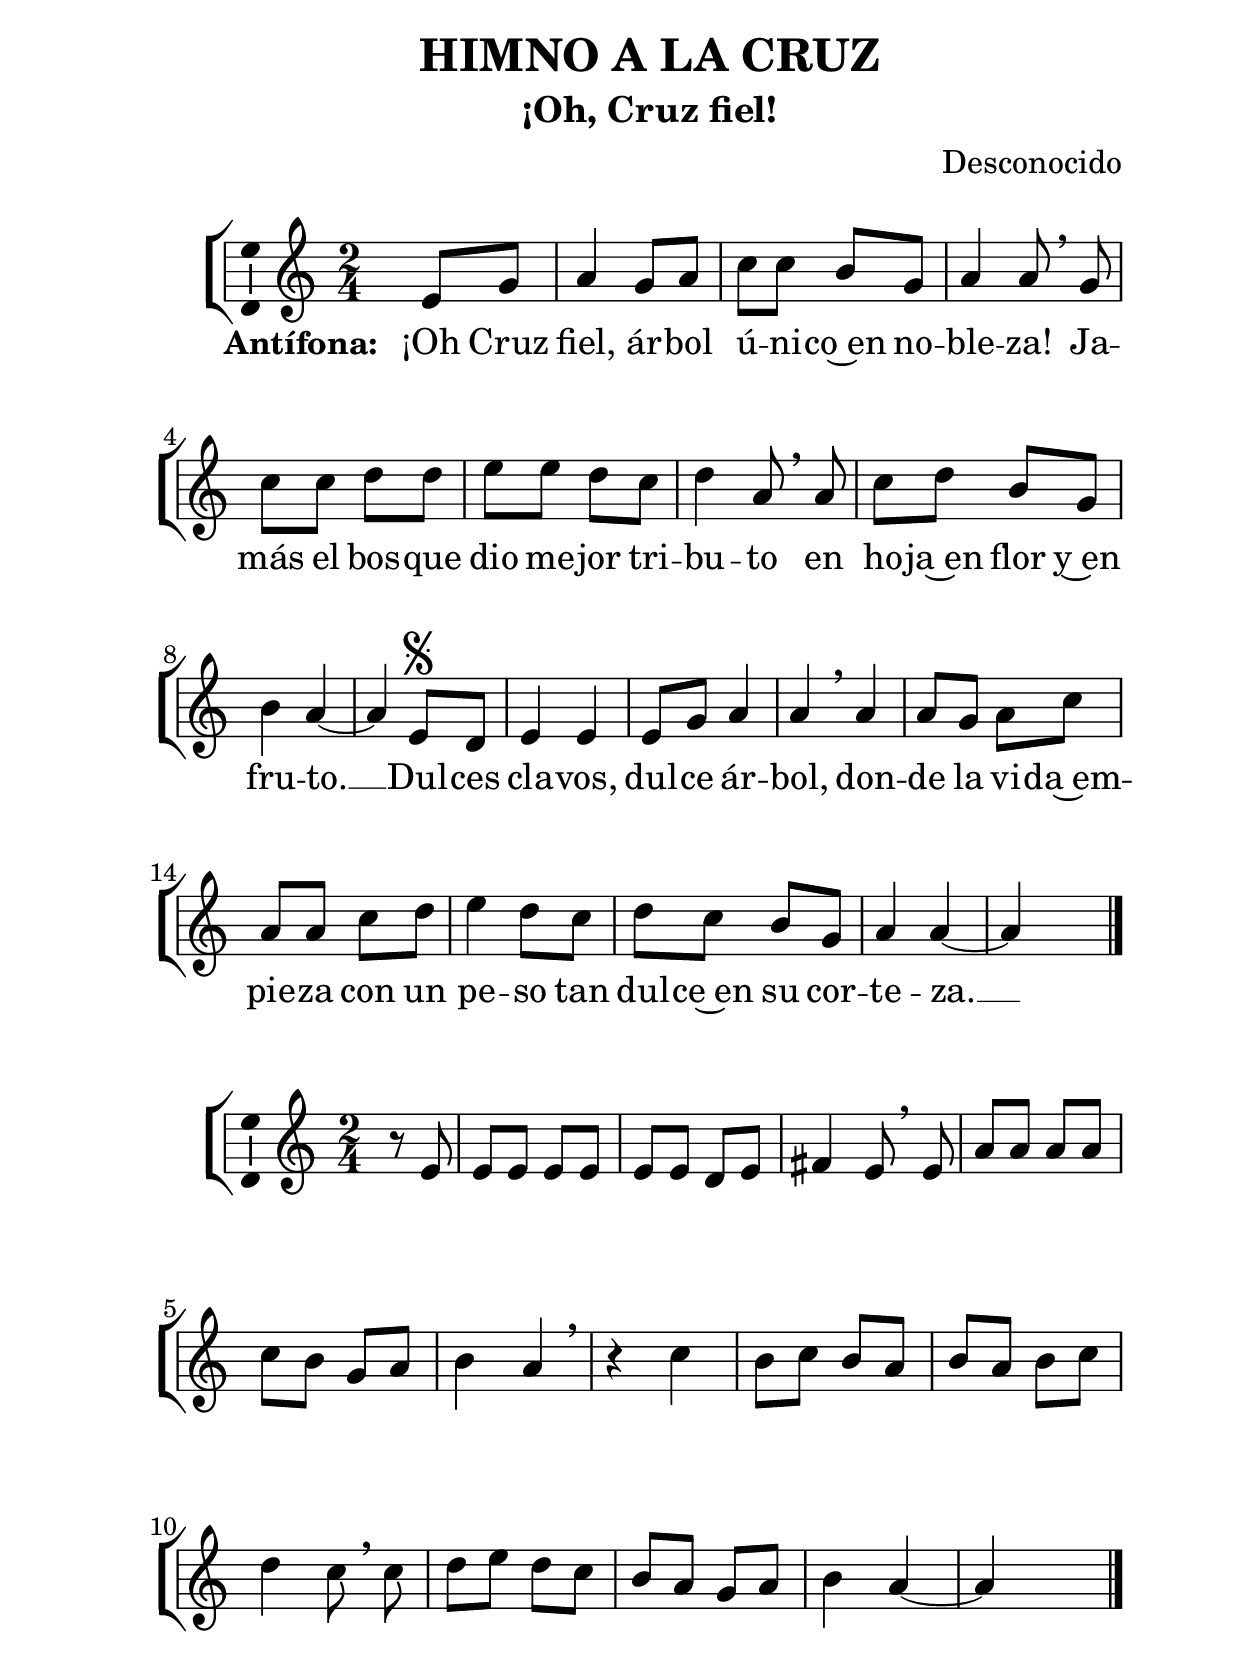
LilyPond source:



%versión de lilypond para la que se ha escrito esta partitura:
\version "2.16.0"

	%Tamaño papel
	#(set-default-paper-size "a4")
	%Tamaño partitura
	#(set-global-staff-size 28)
	%No responde al pulsar sobre una nota
	#(ly:set-option 'point-and-click #f)

%parámetros del encabezamiento:
\header {
	%title = "HIMNO A LA CRUZ"
	title = \markup{\fontsize #-1 "HIMNO A LA CRUZ"}
	subtitle = "¡Oh, Cruz fiel!"
	composer = "Desconocido"
	poet = ""
	meter = ""
	arranger = ""
%	tagline="Monasterio de la Madre de Dios. Buenafuente del Sistal."
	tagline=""
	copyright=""
	tiempo = ""
	usos = ""
	letra = "¡Oh Cruz fiel, árbol único en nobleza! Jamás el bosque dio mejor tributo en hoja en flor y en fruto. Dulces clavos, dulce árbol, donde la vida empieza con un peso tan dulce en su corteza. Cantemos la nobleza de esta guerra, el triunfo de la sangre del madero; y un Redentor que en trance de Cordero, sacrificado en cruz salvó la tierra. Dolido mi Señor por el fracaso de Adán que mordió muerte en la manzana otro árbol señaló de flor humana que reparase el daño paso a paso. Y así dijo el Señor: ¡Vuelva la vida! y que el Amor redima la condena. La gracia está en el fondo de la pena y la salud naciendo de la herida. ¡Oh plenitud del tiempo consumado! Del seno de Dios Padre en que vivía, ved la Palabra entrando por María en el misterio mismo del pecado. ¿Quién vio en más estrechez gloria más plena y a Dios como el menor de los humanos? Llorando en el pesebre, pies y manos le faja una doncella nazarena. En plenitud de vida y de sendero, dio paso hacia la muerte porque él quiso. Mirad de par en par el paraíso abierto por la fuerza de un cordero."
	}

%parámetros asociados al papel:
\paper  {
	oddHeaderMarkup = \markup {\fill-line { \on-the-fly #not-first-page \fromproperty #'header:title \on-the-fly #not-first-page \fromproperty #'header:composer }}
	evenHeaderMarkup = \markup {\fill-line { \fromproperty #'header:composer \fromproperty #'header:title }}
	#(set-paper-size "a4")
	print-page-number = ##f
	first-page-number = 1
	print-first-page-number = ##f
%	head-separation = 3.0 \cm
	top-margin = 2.0 \cm
	bottom-margin = 0.0\cm
%%%	bottom-margin = -2.0\cm
	left-margin = 3.0 \cm
	line-width = 16.0 \cm
	indent = 8\mm
	interscoreline = 2.\mm
	between-system-space = 15\mm
%	para que las partituras no llenen la hoja:
	ragged-bottom = ##t
%	idem para la última hoja:
	ragged-last-bottom = ##f
%	para que las partituras llenen el ancho del papel:
	ragged-last = ##f
	after-title-space = 2.5 \cm
%page-count=1
%system-count=9

	%Flexible Vertical Spacing
%	markup-markup-spacing =
%	#'((basic-distance . 15) (minimum-distance . 15) (padding . 3))
	markup-system-spacing =
	#'((basic-distance . 15) (minimum-distance . 15) (padding . 3))
	system-system-spacing =
	#'((basic-distance . 15) (minimum-distance . 15) (padding . 3))
	score-system-spacing =
	#'((basic-distance . 15) (minimum-distance . 15) (padding . 5))
%	top-system-spacing = % header
%	#'((basic-distance . 8) (minimum-distance . 0) (padding . 0))
%	top-markup-spacing =
%	#'((basic-distance . 20) (minimum-distance . 20) (padding . 0))
	last-bottom-spacing = % footer
	#'((basic-distance . 5) (minimum-distance . 5) (padding . 0))
%	score-markup-spacing =
%	#'((basic-distance . 16) (minimum-distance . 13) (padding . 0))

	}


%parámetros que afectan a toda la partitura:
global =  {
	%clave de sol (G):
	\clef G
	%armadura:
%%%	\transpose a b
	\key c \major
	\tempo 4=80
	\set Score.tempoHideNote = ##t
	}


melodia =
%%%	\transpose a b
{
	\relative c' {

\time 2/4

\partial4

%%%\mark \markup { \musicglyph #"scripts.segno" }
%%%^\segno

e8 g
a4 g8 a
c8 c b g
a4 a8 \breathe g8
c8 c d d
e8 e d c
d4 a8 \breathe a8
c8 d b g
b4 a~

%%%\mark \markup { \musicglyph #"scripts.coda" }
%%%^\coda

a4 e8^\segno d
e4 e
e8 g a4
a4 \breathe a4
a8 g a c
a8 a c d
e4 d8 c
d8 c b g
a4 a~
a4 s4

\bar "|."
}
}

melodiaestro =
%%%	\transpose a b
{
	\relative c' {

\time 2/4

\partial4

r8 e8
e8 e e e
e8 e d e
fis4 e8 \breathe e8
a8 a a a
c8 b g a
b4 a \breathe
r4 c4
b8 c b a
b8 a b c
d4 c8 \breathe c8
d8 e d c
b8 a g a
b4 a~
a4 \hideNotes a4

\bar "|."
}
}


texto = \lyricmode {
\set stanza =#"Antífona: " ¡Oh Cruz fiel, ár -- bol ú -- ni -- co~en no -- ble -- za!
Ja -- más el bos -- que dio me -- jor tri -- bu -- to
en ho -- ja~en flor y~en fru -- to. __
Dul -- ces cla -- vos, dul -- ce ár -- bol,
don -- de la vi -- da~em -- pie -- za
con un pe -- so tan dul -- ce~en su cor -- te -- za. __
	}

textouno = \lyricmode {
\set stanza =#"1. " Can -- te -- mos la no -- ble -- za de~es -- ta gue -- rra,
el triun -- fo de la san -- gre del ma -- de -- ro;
y~un Re -- den -- tor que~en tran -- ce de Cor -- de -- ro,
sa -- cri -- fi -- ca -- do~en cruz sal -- vó la tie -- rra. __
\tiny "D.C."
	}

textodos = \lyricmode {
\set stanza =#"2. " Do -- li -- do mi Se -- ñor por el fra -- ca -- so
de~A -- dán que mor -- dió muer -- te~en la man -- za -- na
o -- tro~ár -- bol se -- ña -- ló de flor hu -- ma -- na
que re -- pa -- ra -- se~el da -- ño pa -- so~a pa -- so. __
\tiny "D.S."
	}

textotres = \lyricmode {
\set stanza =#"3. " Y~a -- sí di -- jo~el Se -- ñor: ¡Vuel -- va la vi -- da!
y que~el A -- mor re -- di -- ma la con -- de -- na.
La gra -- cia~es -- tá~en el fon -- do de la pe -- na
y la sa -- lud na -- cien -- do de la~he -- ri -- da. __
\tiny "D.C."
	}

textocuatro = \lyricmode {
\set stanza =#"4. " ¡Oh ple -- ni -- tud del tiem -- po con -- su -- ma -- do!
Del se -- no de Dios Pa -- dre~en que vi -- ví -- a,
ved la Pa -- la -- bra~en -- tran -- do por Ma -- rí -- a
en el mis -- te -- rio mis -- mo del pe -- ca -- do. __
\tiny "D.S."
	}

textocinco = \lyricmode {
\set stanza =#"5. " ¿Quién vio~en más es -- tre -- chez glo -- ria más ple -- na
y~a Dios co -- mo~el me -- nor de los hu -- ma -- nos?
Llo -- ran -- do~en el pe -- se -- bre, pies y ma -- nos
le fa -- ja~u -- na don -- ce -- lla na -- za -- re -- na. __
\tiny "D.C."
	}

textoseis = \lyricmode {
\set stanza =#"6. " En ple -- ni -- tud de vi -- da~y de sen -- de -- ro,
dio pa -- so~ha -- cia la muer -- te por -- que~él qui -- so.
Mi -- rad de par en par el pa -- ra -- í -- so
a -- bier -- to por la fuer -- za de~un cor -- de -- ro. __
\tiny "D.S."
	}


vozStaff = \context Voice = vozStaff
\with {\consists "Ambitus_engraver"}
<<
	\set Staff.instrumentName = ""
	\set Staff.shortInstrumentName = ""
	\set Staff.midiInstrument = #"acoustic grand"
	\set Staff.midiMinimumVolume = #0.7
	\set Staff.midiMaximumVolume = #0.9
	\global
	\melodia
	>>

vozestroStaff = \context Voice = vozestroStaff
\with {\consists "Ambitus_engraver"}
<<
	\set Staff.instrumentName = ""
	\set Staff.shortInstrumentName = ""
	\set Staff.midiInstrument = #"acoustic grand"
	\set Staff.midiMinimumVolume = #0.7
	\set Staff.midiMaximumVolume = #0.9
	\global
	\melodiaestro
	>>


textoStaff = \context Lyrics = textoStaff <<
%	\set vocalName =#"A. "
%	\set shortVocalName =#"A. "
	\lyricsto vozStaff \texto
	>>

textounoStaff = \context Lyrics = textounoStaff <<
%	\set vocalName =#"1. "
	\set shortVocalName =#"1. "
	\lyricsto vozestroStaff \textouno
	>>

textodosStaff = \context Lyrics = textodosStaff <<
%	\set vocalName =#"2. "
	\set shortVocalName =#"2. "
	\lyricsto vozestroStaff \textodos
	>>

textotresStaff = \context Lyrics = textotresStaff <<
%	\set vocalName =#"3. "
	\set shortVocalName =#"3. "
	\lyricsto vozestroStaff \textotres
	>>

textocuatroStaff = \context Lyrics = textocuatroStaff <<
%	\set vocalName =#"4. "
	\set shortVocalName =#"4. "
	\lyricsto vozestroStaff \textocuatro
	>>

textocincoStaff = \context Lyrics = textocincoStaff <<
%	\set vocalName =#"5. "
	\set shortVocalName =#"5. "
	\lyricsto vozestroStaff \textocinco
	>>

textoseisStaff = \context Lyrics = textoseisStaff <<
%	\set vocalName =#"6. "
	\set shortVocalName =#"6. "
	\lyricsto vozestroStaff \textoseis
	>>


\book {
	\score {
		\context ChoirStaff {
			\override StaffGroup.SystemStartBracket #'collapse-height = #1
			\override Score.SystemStartBar #'collapse-height = #1
			<<
			\vozStaff
			\textoStaff
			>>
		}
		\layout {
	    		\context {
				\Lyrics
				%\override LyricText #'font-size = #2
				}
	   		\context {
				\Score
				%\override StaffSymbol #'staff-space = #(magstep +3)
%%%				\override InstrumentName #'X-offset = #1.5
				\override InstrumentName #'X-offset = #-0.5
				\override InstrumentName #'font-series = #'bold
				}
%%%			\context {
%%%				\Staff
%%%				\remove "Time_signature_engraver"
%%%				\override BarLine #'transparent = ##t
%%%				}
			}
		}
	\score {
		\context ChoirStaff {
			\override StaffGroup.SystemStartBracket #'collapse-height = #1
			\override Score.SystemStartBar #'collapse-height = #1
			<<
			\vozestroStaff
			\textounoStaff
			\textodosStaff
			\textotresStaff
			\textocuatroStaff
			\textocincoStaff
			\textoseisStaff
			>>
		}
		\layout {
	    		\context {
				\Lyrics
				%\override LyricText #'font-size = #2
				}
	   		\context {
				\Score
				%\override StaffSymbol #'staff-space = #(magstep +3)
%%%				\override InstrumentName #'X-offset = #1.5
				\override InstrumentName #'X-offset = #-0.5
				\override InstrumentName #'font-series = #'bold
				}
%%%			\context {
%%%				\Staff
%%%				\remove "Time_signature_engraver"
%%%				\override BarLine #'transparent = ##t
%%%				}
			}
		}
	\score {
		\context ChoirStaff {
			\override StaffGroup.SystemStartBracket #'collapse-height = #1
			\override Score.SystemStartBar #'collapse-height = #1
			<<
			\vozStaff
			>>
			<<
			\vozestroStaff
			>>
		}
		\midi {
	  		\context {
	  			\Score
				tempoWholesPerMinute = #(ly:make-moment 70 4)
				}
			}
		}
}


